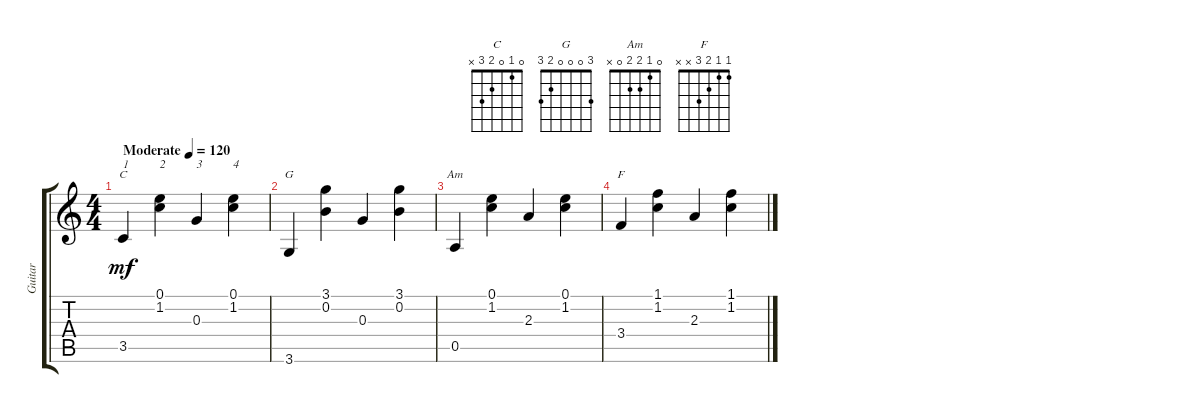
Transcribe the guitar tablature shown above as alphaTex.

\track ("Guitar" "Guitar") {instrument acousticguitarnylon}
\staff {score tabs}
\tuning (E4 B3 G3 D3 A2 E2) {hide}
\chord ("C" 0 1 0 2 3 x)
\chord ("G" 3 0 0 0 2 3)
\chord ("Am" 0 1 2 2 0 x)
\chord ("F" 1 1 2 3 x x)
\ts (4 4)
\tempo (120 "Moderate")
\clef g2
\ks c
3.5.4{ch "C" txt "1" dy mf instrument acousticguitarnylon} (0.1 1.2).4{txt "2"} 0.3.4{txt "3"} (0.1 1.2).4{txt "4"} |
3.6.4{ch "G"} (3.1 0.2).4 0.3.4 (3.1 0.2).4 |
0.5.4{ch "Am"} (0.1 1.2).4 2.3.4 (0.1 1.2).4 |
3.4.4{ch "F"} (1.1 1.2).4 2.3.4 (1.1 1.2).4
